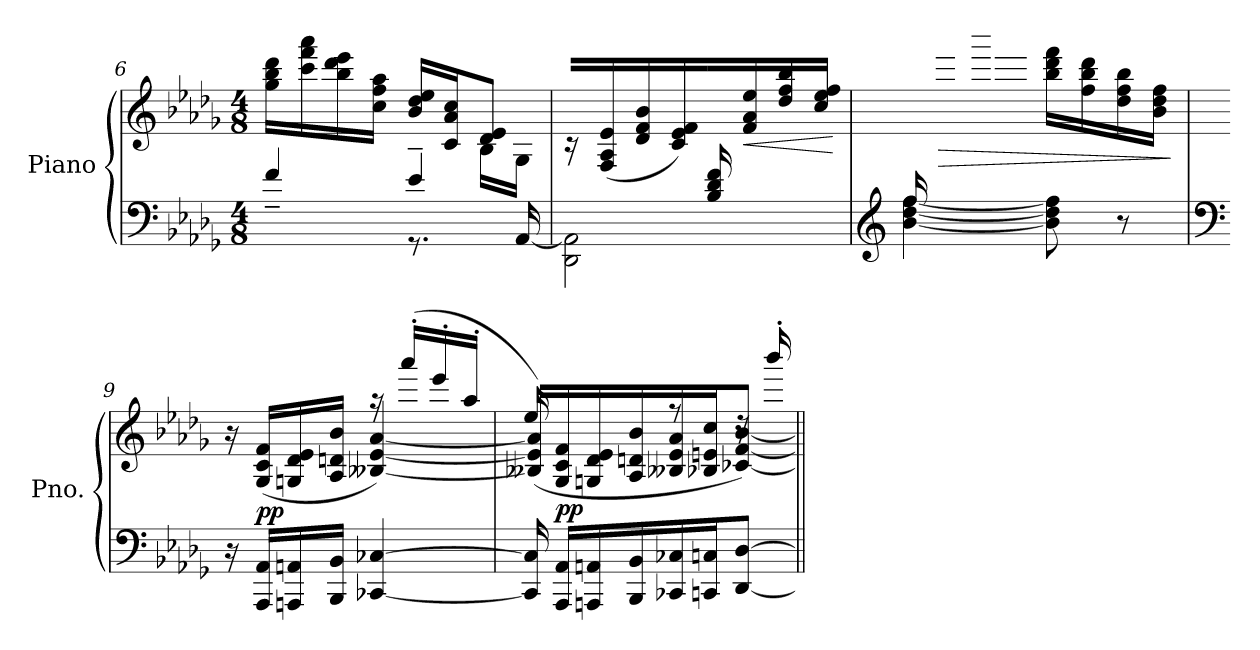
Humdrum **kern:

**kern	**kern	**dynam
*part1	*part1	*part1
*staff2	*staff1	*staff1/2
*I"Piano	*	*
*I'Pno.	*	*
*clefF4	*clefG2	*
*k[b-e-a-d-g-]	*k[b-e-a-d-g-]	*
*M4/8	*M4/8	*
=6	=6	=6
*^	*^	*
4f~/	4ryy	16gg-\ 16bb-\ 16ddd-\LL	4.ryy	.
.	.	16ccc\ 16fff\ 16aaa-\	.	.
.	.	16bb-\ 16ddd-\ 16eee-\	.	.
.	.	16cc\ 16ff\ 16aa-\JJ	.	.
4e-~/	8.r	16b-/ 16dd-/ 16ee-/LL	.	.
.	.	16c/ 16a-/ 16cc/J	.	.
.	.	8d-/ 8e-/J	16B-\LL	.
.	[16AA-/	.	16G-\JJ	.
*	*	*v	*v	*
!!LO:LB:g=z
=7	=7	=7	=7
4ryy	2DD-\ 2AA-\]	16r	.
.	.	(>16F/ 16A-/ 16e-/LL	.
.	.	16d-/ 16f/ 16b-/	.
.	.	16c/ 16e-/ 16f/JJ)	.
(>16B-/ 16d-/ 16f/LL	.	16ryy	.
!	!	!	!LO:HP:b
8.ryy	.	16f\ 16a-\ 16ee-\	<
.	.	16dd-\ 16ff\ 16bb-\	.
.	.	16cc\ 16ee-\ 16ff\JJ)	.
*v	*v	*	*
.	.	[
=8	=8	=8
*clefG2	*	*
*^	*	*
(>16ff/LL	[4b-\ [4dd-\ [4ff\	16ryy	.
!	!	!	!LO:HP:b
4..ryy	.	16ff\ 16aa-\ 16eee-\	>
.	.	16ddd-\ 16fff\ 16bbb-\	.
.	.	16ccc\ 16eee-\ 16fff\JJ	.
.	8b-\] 8dd-\] 8ff\]	16bb-\ 16ddd-\ 16fff\LL	.
.	.	16ff\ 16bb-\ 16ddd-\	.
.	8r	16dd-\ 16ff\ 16bb-\	.
.	.	16b-\ 16dd-\ 16ff\JJ)	.
*v	*v	*	*
.	.	]
=9	=9	=9
*clefF4	*	*
*	*^	*
16r	4ryy	16r	.
!	!	!	!LO:DY:a=2
16AAA-/ 16AA-/LL	.	(>16G-/ 16c/ 16f/LL	pp
16AAAn/ 16AAn/	.	16Gn/ 16d-/ 16e-/	.
16BBB-/ 16BB-/JJ	.	16A-/ 16dn/ 16b-/JJ	.
[4CC-X/ [4C-X/	16raa	[4B--X/ [4e-/ [4a-/)	.
.	(>16aaa-'/LL	.	.
.	16eee-'/	.	.
.	16aa-'/JJ	.	.
!!LO:LB:g=z	!!
=10	=10	=10	=10
16CC-/] 16C-/]	16ee-/)	(>16B--X/] 16e-/] 16a-/]LL	.
!	!	!	!LO:DY:a=2
16AAA-/ 16AA-/LL	8.ryy	16G-/ 16c/ 16f/	pp
16AAAn/ 16AAn/	.	16Gn/ 16d-/ 16e-/	.
16BBB-/ 16BB-/	.	16A-/ 16dn/ 16b-/	.
16CC-X/ 16C-X/	8rff	16B--X/ 16e-/ 16a-/	.
16CCn/ 16Cn/J	.	16B-X/ 16en/ 16cc/J	.
[8DD-/ [8D-/J	16rdd	[8c-X/ [8f/ [8b-/J)	.
.	16bbb-'/LL	.	.
*	*v	*v	*
=||	=||	=||
*-	*-	*-
